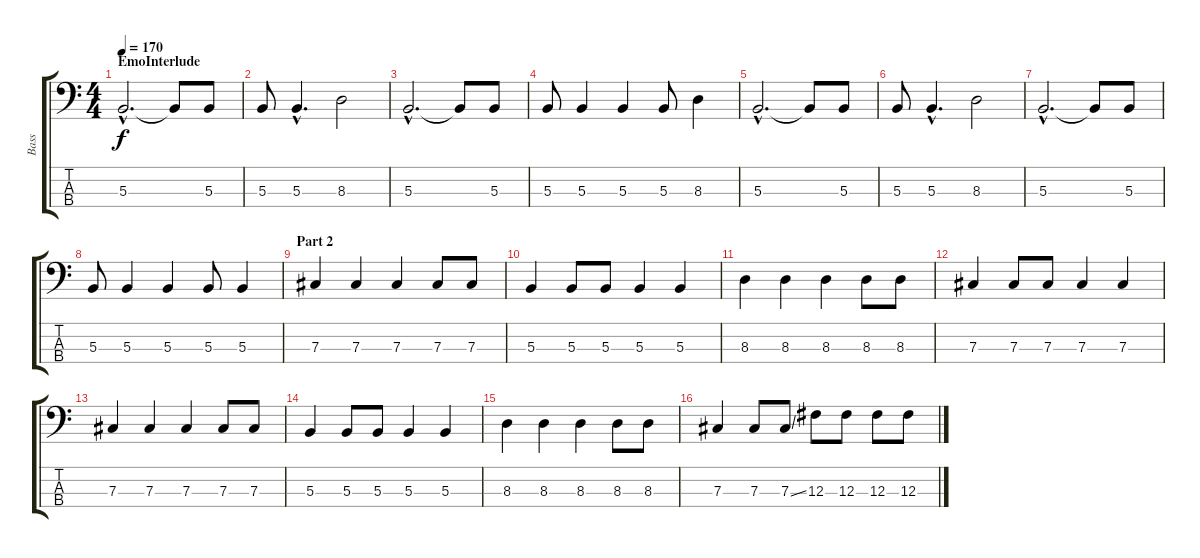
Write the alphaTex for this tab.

\track ("Bass" "Bass") {instrument electricbasspick}
\staff {score tabs}
\tuning (E2 B1 Gb1 B0) {hide}
\ts (4 4)
\section ("" "EmoInterlude")
\tempo 170
\clef f4
\ks c
5.3{hac}.2{d dy f} 5.3{t}.8 5.3.8 |
5.3.8 5.3{hac}.4{d} 8.3.2 |
5.3{hac}.2{d} 5.3{t}.8 5.3.8 |
5.3.8 5.3.4 5.3.4 5.3.8 8.3.4 |
5.3{hac}.2{d} 5.3{t}.8 5.3.8 |
5.3.8 5.3{hac}.4{d} 8.3.2 |
5.3{hac}.2{d} 5.3{t}.8 5.3.8 |
5.3.8 5.3.4 5.3.4 5.3.8 5.3.4 |
\section ("" "Part 2")
7.3.4 7.3.4 7.3.4 7.3.8 7.3.8 |
5.3.4 5.3.8 5.3.8 5.3.4 5.3.4 |
8.3.4 8.3.4 8.3.4 8.3.8 8.3.8 |
7.3.4 7.3.8 7.3.8 7.3.4 7.3.4 |
7.3.4 7.3.4 7.3.4 7.3.8 7.3.8 |
5.3.4 5.3.8 5.3.8 5.3.4 5.3.4 |
8.3.4 8.3.4 8.3.4 8.3.8 8.3.8 |
7.3.4 7.3.8 7.3{ss}.8 12.3.8 12.3.8 12.3.8 12.3.8
